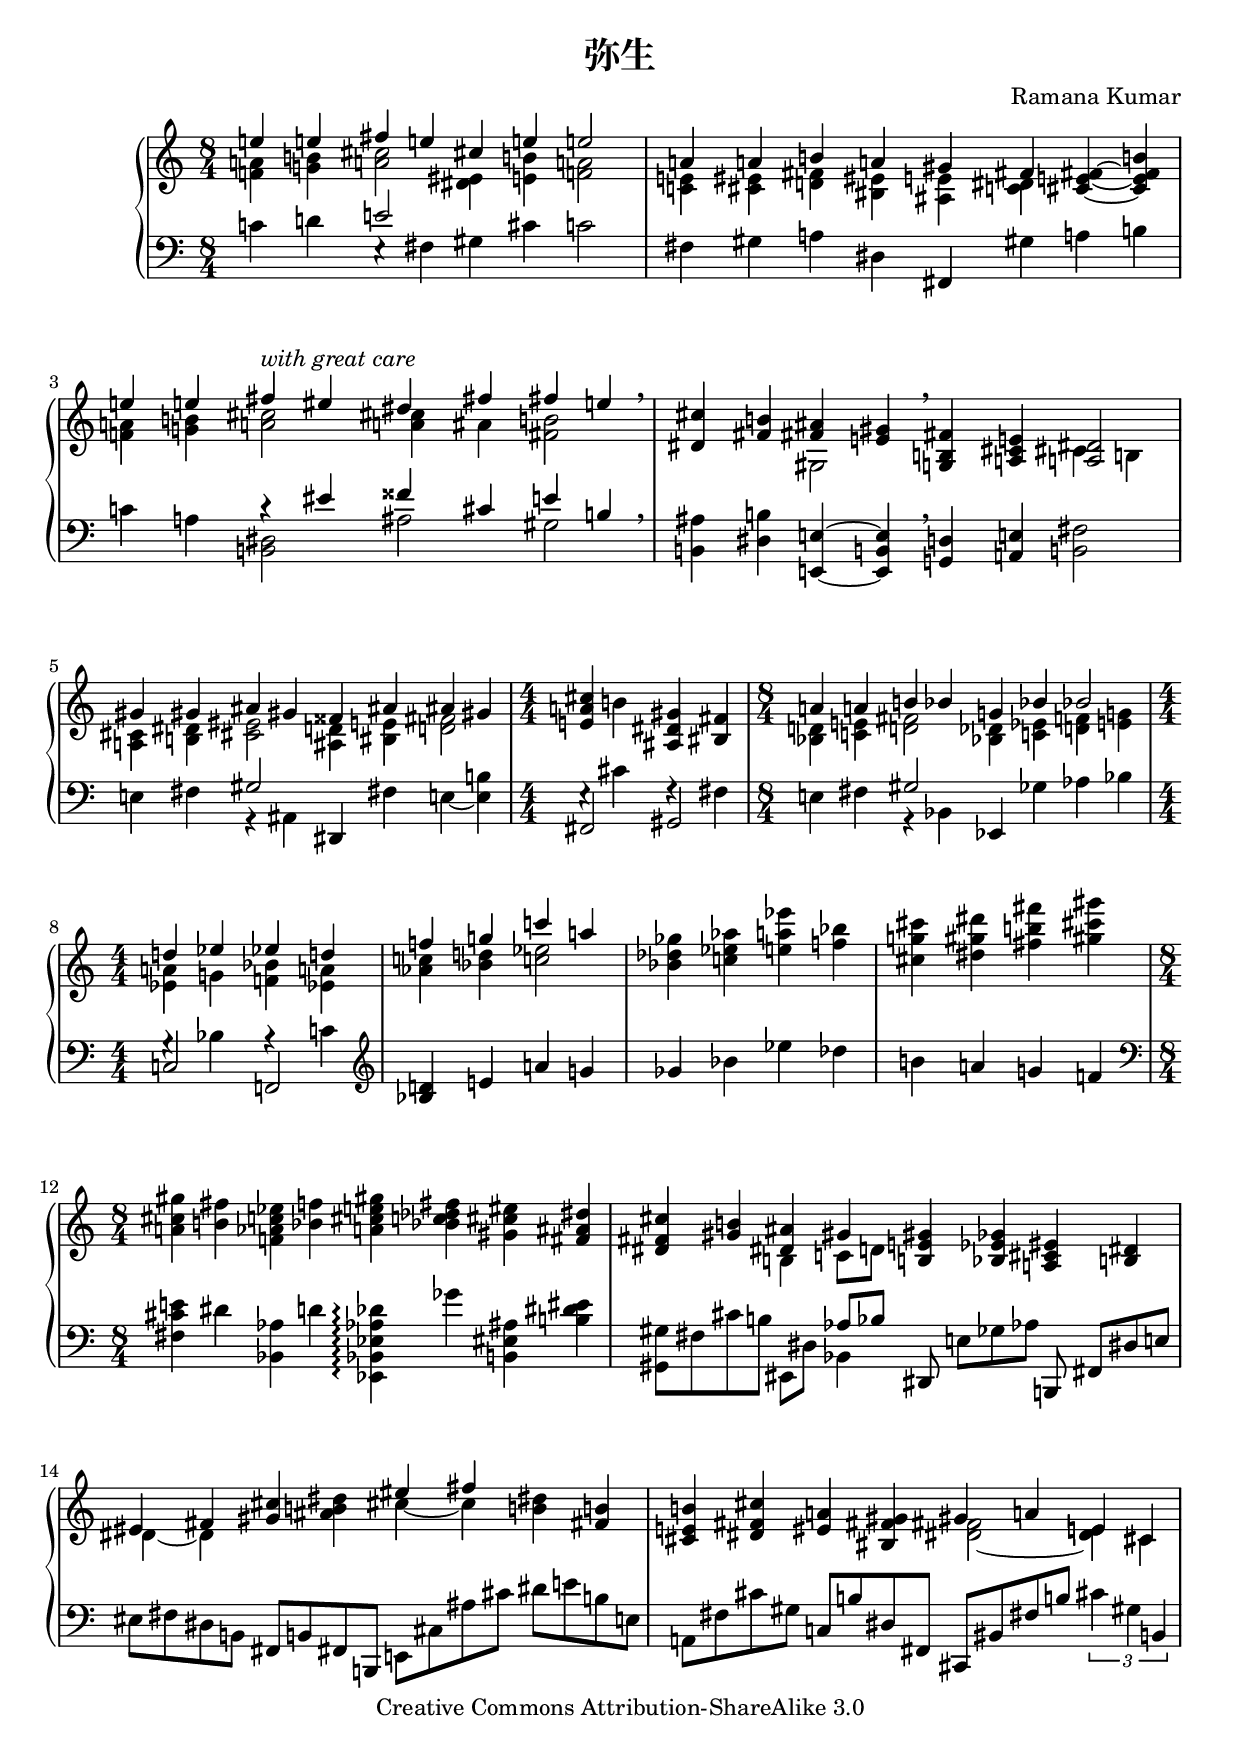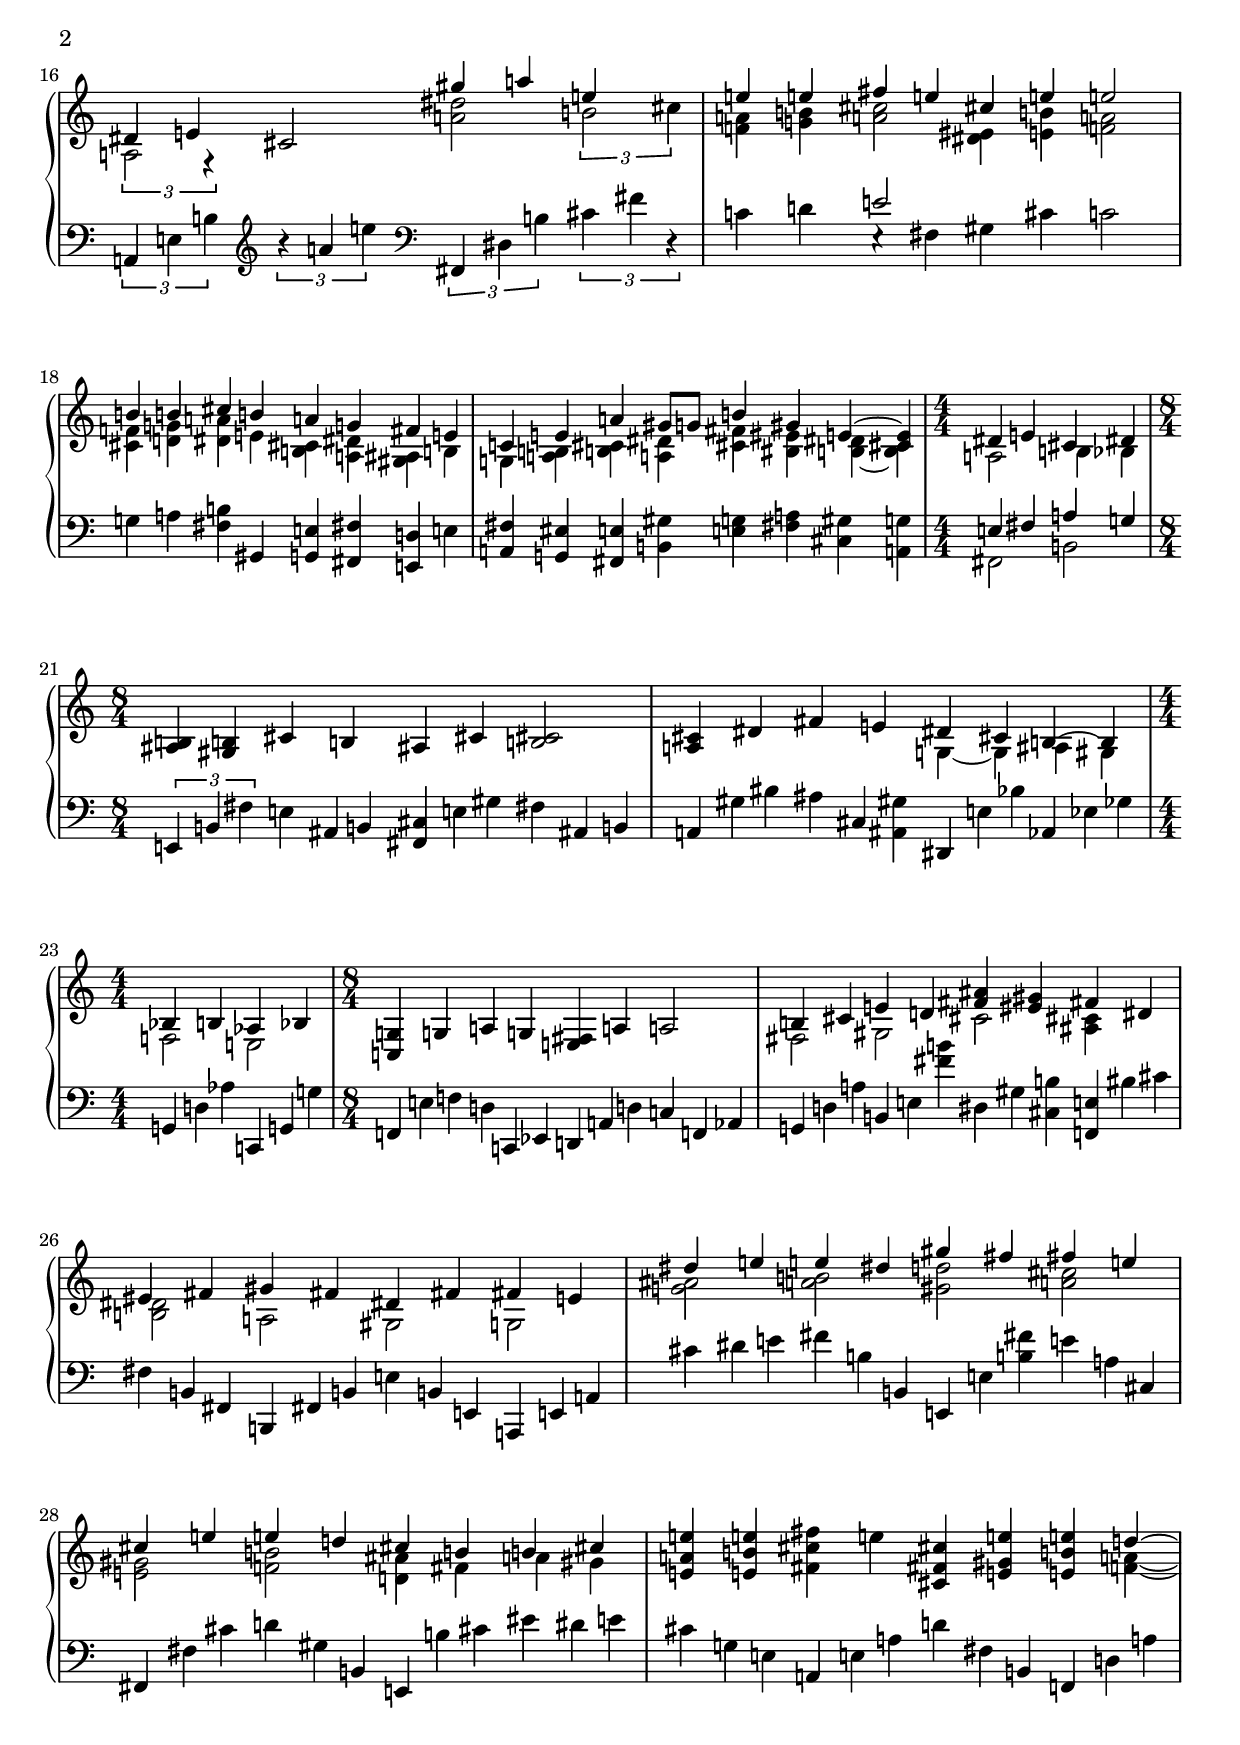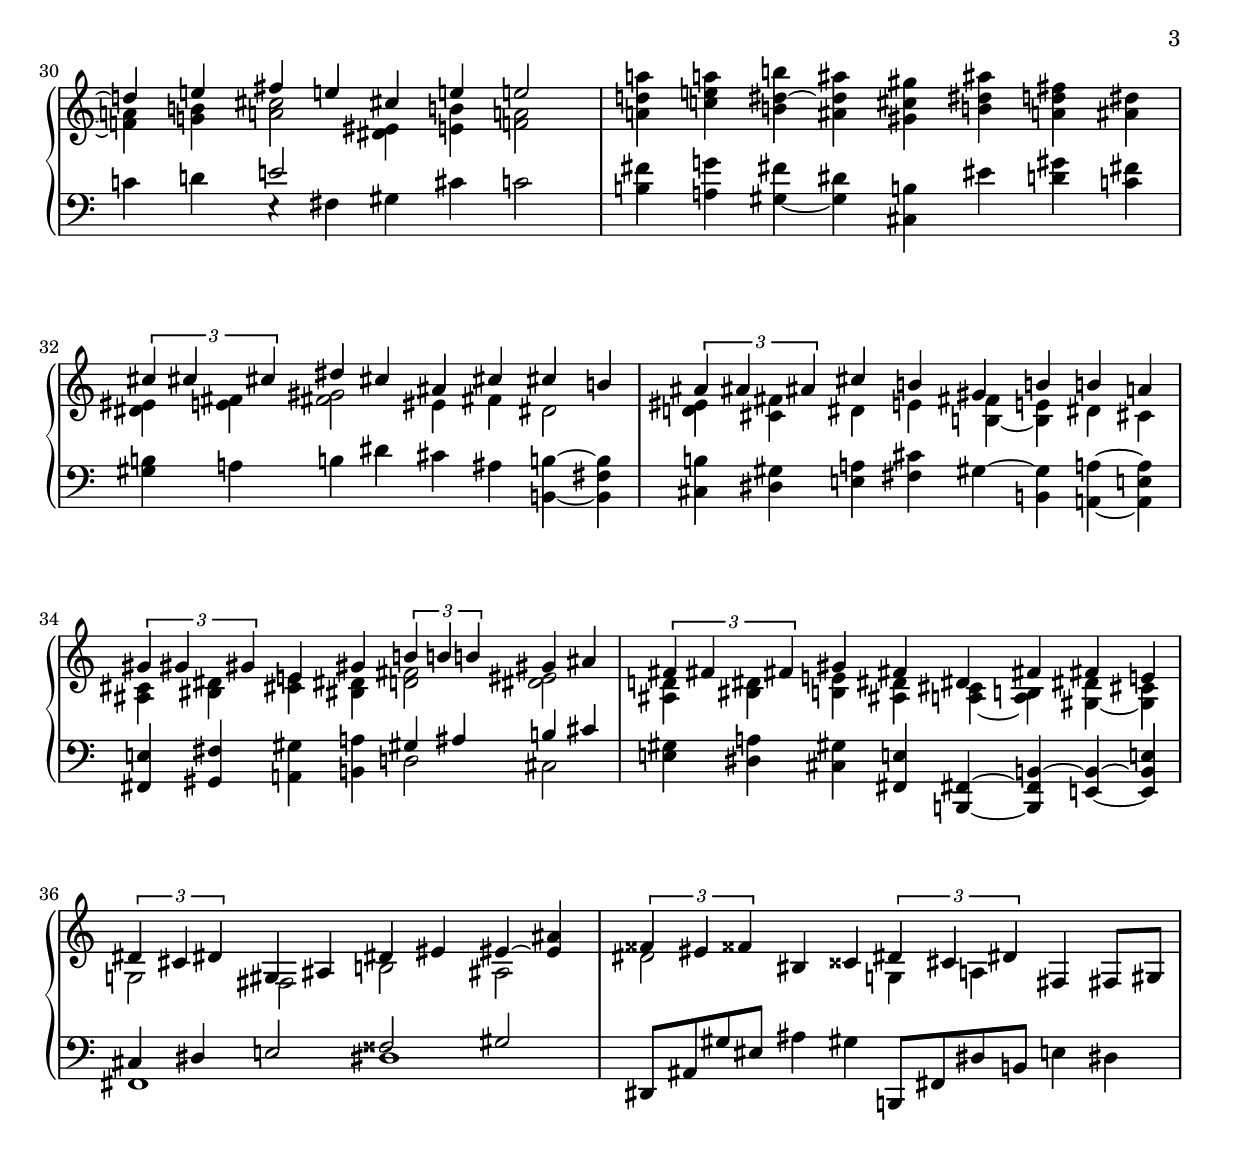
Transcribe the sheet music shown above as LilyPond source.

\version "2.16.0"

\header {
  title = "弥生"
  composer = "Ramana Kumar"
  date = "2012"
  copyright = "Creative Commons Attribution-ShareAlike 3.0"
}

#(ly:set-option 'point-and-click #f)

\score {
  \new PianoStaff <<
    \new Staff {
      \accidentalStyle #'PianoStaff "dodecaphonic"
      \override PianoStaff.TimeSignature #'style = #'numbered
      \clef treble
      \time 8/4
        << {e''4 e'' fis'' e'' cis'' e'' e''2}
        \\ {<f' a'>4 <g' b'> <a' cis''>2 <dis' eis'>4  <e' b'> <f' a'>2} >>
      | << {a'4 a' b' a' gis' fis'}
        \\ {<c' e'>4 <cis' eis'> <d' fis'> <bis eis'> <ais e'> <c' dis'> } >>
        <cis' e' fis'>4 ~ <cis' e' fis' b'>
      | << {e''4 e'' fis'' -\markup{\italic "with great care"} eis''
            dis'' fis'' fis'' e''}
        \\ {<f' a'>4 <g' b'> <a' cis''>2
            <a' cis''>4 ais' <fis' b'>2} >> \breathe
      | <dis' cis''>4 <fis' b'>
        << {<fis' ais'>4 <e' gis'>} \\ gis2 >> \breathe
        <g b fis'>4 <a cis' e'> << <a dis'>2 \\ {cis'4 b} >>
      | << {gis'4 gis' ais' gis' fisis' ais' ais' gis'}
        \\ { <a cis'>4 <b dis'> <cis' eis'>2 <ais d'>4 <bis e'> <d' fis'>2 }>>
      | \time 4/4
        <e' a' cis''>4 b' <ais dis' gis'> <bis fis'>
      | \time 8/4
        << {a'4 a' b' bes' g' bes' bes'2}
        \\ { <bes d'>4 <c' e'> <d' fis'>2
             <bes des'>4 <c' ees'> <d' f'> <e' g'>} >>
      | \time 4/4
        << {d''4 ees'' ees'' d''}
        \\ {<ees' a'>4 g' <f' bes'> <ees' a'>} >>
      | << {f''4 g'' c''' a''}
        \\ {<aes' c''>4 <bes' d''> <c'' ees''>2} >>
      | <bes' des'' ges''>4 <c'' ees'' aes''> <e'' a'' ees'''> <f'' bes''>
      | <cis'' g'' cis'''> <dis'' gis'' dis'''>
        <fis'' b'' fis'''> <gis'' cis''' gis'''>
      | \time 8/4
        <a' cis'' gis''> <b' fis''> <f' aes' c'' ees''> <bes' f''>
        <a' cis'' e'' gis''> <bes' c'' des'' fis''>
        <gis' cis'' eis''> <fis' ais' dis''>
      | <dis' fis' cis''> <gis' b'> << { <dis' ais'>  gis' } \\ { b c'8 d' } >>
        <b e' gis'>4 <bes ees' ges'> <a cis' eis'> <b dis'>
      | << { eis' fis' } \\ { dis' ~ dis' } >> <gis' cis''>
        <ais' b' dis''>
        << { eis'' fis'' } \\ { cis'' ~ cis'' } >>
        <b' dis''> <fis' b'>
      | <cis' e' b'> <dis' fis' cis''> <eis' a'> <bis fis' gis'>
        << { gis' a' e' cis' } \\ { <dis' fis'>2 ~ <dis' e'>4 cis' } >>
      | << { dis'4 e' cis'2 } \\ { \times 2/3 { a2 r4 } } >>
        << { gis'' a'' e'' } \\ { <a' dis''>2 \times 2/3 { b'2 cis''4 } } >>
      | << {e''4 e'' fis'' e'' cis'' e'' e''2}
        \\ {<f' a'>4 <g' b'> <a' cis''>2 <dis' eis'>4  <e' b'> <f' a'>2} >>
      | << { b'4  b' cis'' b' a' g' fis' e' }
        \\ { <cis' f'> <d' g'> <dis' a'> e'
             <b cis'> <a dis'> <gis ais> b } >>
      | << { c' e' a' gis'8 g' b'4 gis' e' ~ <cis' e'> }
        \\ { g <a b> <b cis'> <a dis'>
             <cis' fis'> <bis eis'> <b dis'> ~ <b cis'> } >>
      | \time 4/4
        << { dis'4 e' cis' dis' }
        \\ { a2 b4 bes } >>
      | \time 8/4
        <ais b>4 <gis b> cis' b ais cis' <b cis'>2
      | <a cis'>4 dis' fis' e'
        << { dis' cis' b ~ b }
        \\ { g4 ~ g ais gis } >>
      | \time 4/4
        << { bes b aes bes }
        \\ { f2 e } >>
      | \time 8/4
        <c g>4 g a g <e fis> a a2
      | << { b4 cis' e' d' <fis' ais'> <eis' gis'> fis' dis' }
        \\ { fis2 gis cis' <ais cis'>4 s } >>
      | << { eis'4 fis' gis' fis' dis' fis' fis' e' }
        \\ { <b dis'>2 a gis g } >>
      | << { dis''4 e'' e'' dis'' gis'' fis'' fis'' e'' }
        \\ { <g' ais'>2 <a' b'> <gis' d''> <a' cis''> } >>
      | << { cis''4 e'' e'' d'' cis'' b' b' cis'' }
        \\ { <e' gis'>2 <f' b'> <ais' d'>4 fis' a' gis' } >>
      | <e' a' e''>4 <e' b' e''> <fis' cis'' fis''> e''
        <cis' fis' cis''> <e' gis' e''> <e' b' e''>
        << {d'' ~} \\ {<f' a'> ~} >>
      | << {d''4 e'' fis'' e'' cis'' e'' e''2}
        \\ {<f' a'>4 <g' b'> <a' cis''>2 <dis' eis'>4  <e' b'> <f' a'>2} >>
      | <a' d'' a''>4 <c'' e'' a''> <b' dis'' b''> ~ <ais' dis'' ais''>
        <gis' cis'' gis''> <b' dis'' ais''> <a' d'' fis''> <ais' dis''> % <b' dis''>
      | << { \times 2/3 {cis''4 cis'' cis''} dis'' cis'' ais' cis'' cis'' b' }
        \\ { <dis' eis'> <e' fis'> <fis' gis'>2 eis'4 fis' dis'2 } >>
      | << { \times 2/3 {ais'4 ais' ais'} cis'' b' gis' b' b' a' }
        \\ { <d' eis'> <cis' fis'> dis' e' <b fis'> ~ <b e'> dis' cis' } >>
      | << { \times 2/3 {gis'4 gis' gis'} e' gis' \times 2/3 {b' b' b'} gis' ais' }
        \\ { <ais cis'>4 <bis dis'> <cis' e'> <bis dis'> <d' fis'>2 <dis' eis'> } >>
      | << { \times 2/3 {fis'4 fis' fis'} gis' fis' dis' fis' fis' e' }
        \\ { <ais d'>4 <bis dis'> <b e'> <ais dis'> <a cis'> ~ <a b> <gis dis'> ~ <gis cis'> } >>
      | << { \times 2/3 {dis'4 cis' dis'} gis ais dis' eis' eis' ~ <eis' ais'> }
        \\ { g2 fis b ais } >>
      | << { \times 2/3 {fisis'4 eis' fisis'} } \\ dis'2 >> bis4 cisis'
        << { \times 2/3 {dis'4 cis' dis'} } \\ { g4 a } >> fis4 fis8 gis
    }
    \new Staff {
      \clef bass
        c'4 d' << e'2 \\ {e4\rest fis} >> gis cis' c'2
      | fis4 gis a dis fis, gis a b
      | c'4 a << {r4 eis' fisis' cis' e' b} \\ {<b, dis>2 ais gis} >> \breathe
      | <b, ais>4 <dis b> <e, e> ~ <e, b, e> \breathe <g, d>4 <a, e> <b, fis>2
      | e4 fis << gis2 \\ {r4 ais,} >> dis, fis e ~ <e b>
      | << {fis,2 gis,} \\ {e4\rest cis' f\rest fis} >>
      | e4 fis << gis2 \\ {r4 bes,} >> ees, ges aes bes
      | << {c2 f,} \\ {g4\rest bes a\rest c'} >>
      | \clef treble <bes d'>4 e' a' g'
      | ges' bes' ees'' des''
      | b' a' g' f'
      | \clef bass <fis cis' e'>4 dis' <bes, aes> d'
         <ees, bes, ees aes des'>\arpeggio ges' <b, eis ais> <b dis' eis'>
        \set beatStructure = #'(2 2 2 2)
      | <gis, gis>8 fis cis' b << { s4 aes8 bes } \\ { eis, dis bes,4 } >>
        dis,8 e [ ges aes ] b,, fis, [ dis e ]
      | eis fis dis b, fis, b, fis, b,, e, cis ais cis' dis' e' b e
      | a, fis cis' gis c b dis fis,
        cis, bis, fis b
        \set tupletSpannerDuration = #(ly:make-moment 2 4)
        \times 2/3 { cis'4 gis b, }
      | \times 2/3 { a, e b \clef treble r a' e'' \clef bass fis, dis b cis' fis' r}
      | c'4 d' << e'2 \\ {e4\rest fis} >> gis cis' c'2
      | g4 a <fis b> gis, <g, e> <fis, fis> <e, d> e
      | <a, fis> <g, eis> <fis, e> <b, gis> <e g> <fis a> <cis gis> <a, g>
      | << {e4 fis a g} \\ {fis,2 b,} >>
      | \times 2/3 { e,4 b, fis } e4*2/3 ais, b,
        <fis, cis> e gis fis ais, b,
      | a, gis bis ais cis <ais, gis> dis, e bes aes, ees ges
      | g, d aes c, g, g
      | f, e f d c, ees, d, a, d c f, aes,
      | g, d a b, e <fis' b'> dis gis <cis b> <f, e> bis cis'
      | fis b, fis, b,, fis, b, e b, e, a,, e, a,
      | cis' dis' e' fis' b b, e, e <b fis'> e' a cis
      | fis, fis cis' d' gis b, e, b cis' eis' dis' e'
      | cis' g e a, e a d' fis b, f, d a
      | c'4 d' << e'2 \\ {e4\rest fis} >> gis cis' c'2
      | <b fis'>4 <a g'> <gis fis'> ~ <gis dis'> <cis b> eis' <d' gis'> <c' fis'> % <dis' fis'>
      | <gis b> % gis
        a b dis' cis' ais <b, b> ~ <b, fis b>
      | <cis b> <dis gis> <e a> <fis cis'> gis ~ <b, gis> <a, a> ~ <a, e a>
      | <fis, e> <gis, fis> <a, gis> <b, a> << {gis4 ais b cis'} \\ {d2 cis} >>
      | <e gis>4 <dis a> <cis gis> <fis, e> <b,, fis,> ~ <b,, fis, b,> ~ <e, b,> ~ <e, b, e>
      | << { cis4 dis e2 fisis gis } \\ { fis,1 dis } >>
      | dis,8 ais, gis eis ais4 gis b,,8 fis, dis b, e4 dis
    }
  >>
}
